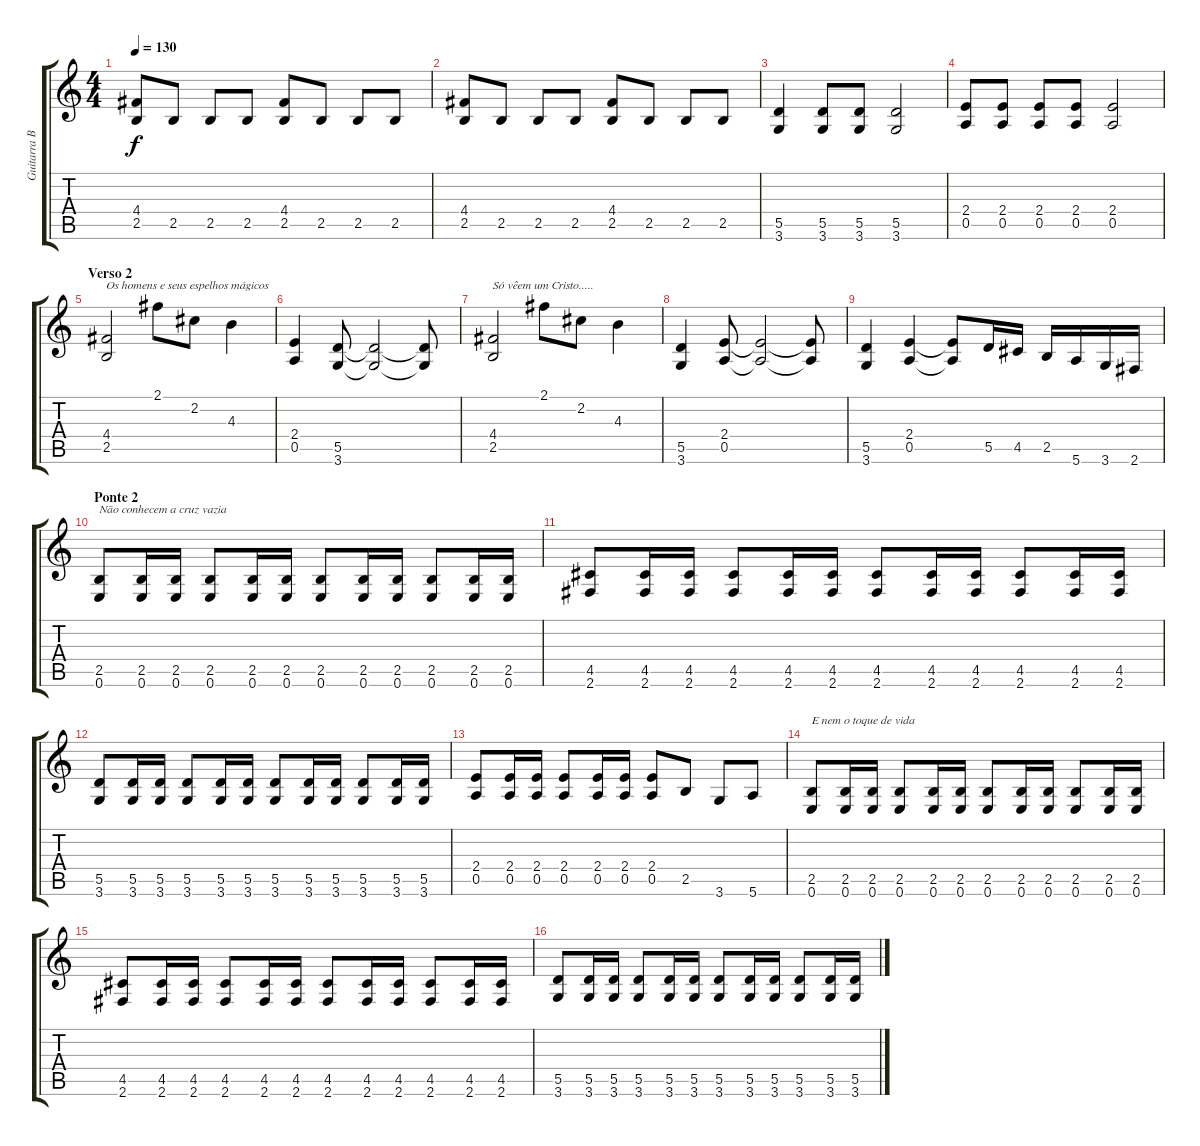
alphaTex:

\track ("Guitarra Base" "Guitarra B") {instrument overdrivenguitar}
\staff {score tabs}
\tuning (E4 B3 G3 D3 A2 E2) {hide}
\ts (4 4)
\tempo 130
\clef g2
\ks c
(4.4 2.5).8{dy f} 2.5.8 2.5.8 2.5.8 (4.4 2.5).8 2.5.8 2.5.8 2.5.8 |
(4.4 2.5).8 2.5.8 2.5.8 2.5.8 (4.4 2.5).8 2.5.8 2.5.8 2.5.8 |
(5.5 3.6).4 (5.5 3.6).8 (5.5 3.6).8 (5.5 3.6).2 |
(2.4 0.5).8 (2.4 0.5).8 (2.4 0.5).8 (2.4 0.5).8 (2.4 0.5).2 |
\section ("" "Verso 2")
(4.4 2.5).2{txt "Os homens e seus espelhos mágicos"} 2.1.8 2.2.8 4.3.4 |
(2.4 0.5).4 (5.5 3.6).8 (5.5{t} 3.6{t}).2 (5.5{t} 3.6{t}).8 |
(4.4 2.5).2{txt "Só vêem um Cristo....."} 2.1.8 2.2.8 4.3.4 |
(5.5 3.6).4 (2.4 0.5).8 (2.4{t} 0.5{t}).2 (2.4{t} 0.5{t}).8 |
(5.5 3.6).4 (2.4 0.5).4 (2.4{t} 0.5{t}).8 5.5.16 4.5.16 2.5.16 5.6.16 3.6.16 2.6.16 |
\section ("" "Ponte 2")
(2.5 0.6).8{txt "Não conhecem a cruz vazia"} (2.5 0.6).16 (2.5 0.6).16 (2.5 0.6).8 (2.5 0.6).16 (2.5 0.6).16 (2.5 0.6).8 (2.5 0.6).16 (2.5 0.6).16 (2.5 0.6).8 (2.5 0.6).16 (2.5 0.6).16 |
(4.5 2.6).8 (4.5 2.6).16 (4.5 2.6).16 (4.5 2.6).8 (4.5 2.6).16 (4.5 2.6).16 (4.5 2.6).8 (4.5 2.6).16 (4.5 2.6).16 (4.5 2.6).8 (4.5 2.6).16 (4.5 2.6).16 |
(5.5 3.6).8 (5.5 3.6).16 (5.5 3.6).16 (5.5 3.6).8 (5.5 3.6).16 (5.5 3.6).16 (5.5 3.6).8 (5.5 3.6).16 (5.5 3.6).16 (5.5 3.6).8 (5.5 3.6).16 (5.5 3.6).16 |
(2.4 0.5).8 (2.4 0.5).16 (2.4 0.5).16 (2.4 0.5).8 (2.4 0.5).16 (2.4 0.5).16 (2.4 0.5).8 2.5.8 3.6.8 5.6.8 |
(2.5 0.6).8{txt "E nem o toque de vida"} (2.5 0.6).16 (2.5 0.6).16 (2.5 0.6).8 (2.5 0.6).16 (2.5 0.6).16 (2.5 0.6).8 (2.5 0.6).16 (2.5 0.6).16 (2.5 0.6).8 (2.5 0.6).16 (2.5 0.6).16 |
(4.5 2.6).8 (4.5 2.6).16 (4.5 2.6).16 (4.5 2.6).8 (4.5 2.6).16 (4.5 2.6).16 (4.5 2.6).8 (4.5 2.6).16 (4.5 2.6).16 (4.5 2.6).8 (4.5 2.6).16 (4.5 2.6).16 |
(5.5 3.6).8 (5.5 3.6).16 (5.5 3.6).16 (5.5 3.6).8 (5.5 3.6).16 (5.5 3.6).16 (5.5 3.6).8 (5.5 3.6).16 (5.5 3.6).16 (5.5 3.6).8 (5.5 3.6).16 (5.5 3.6).16
